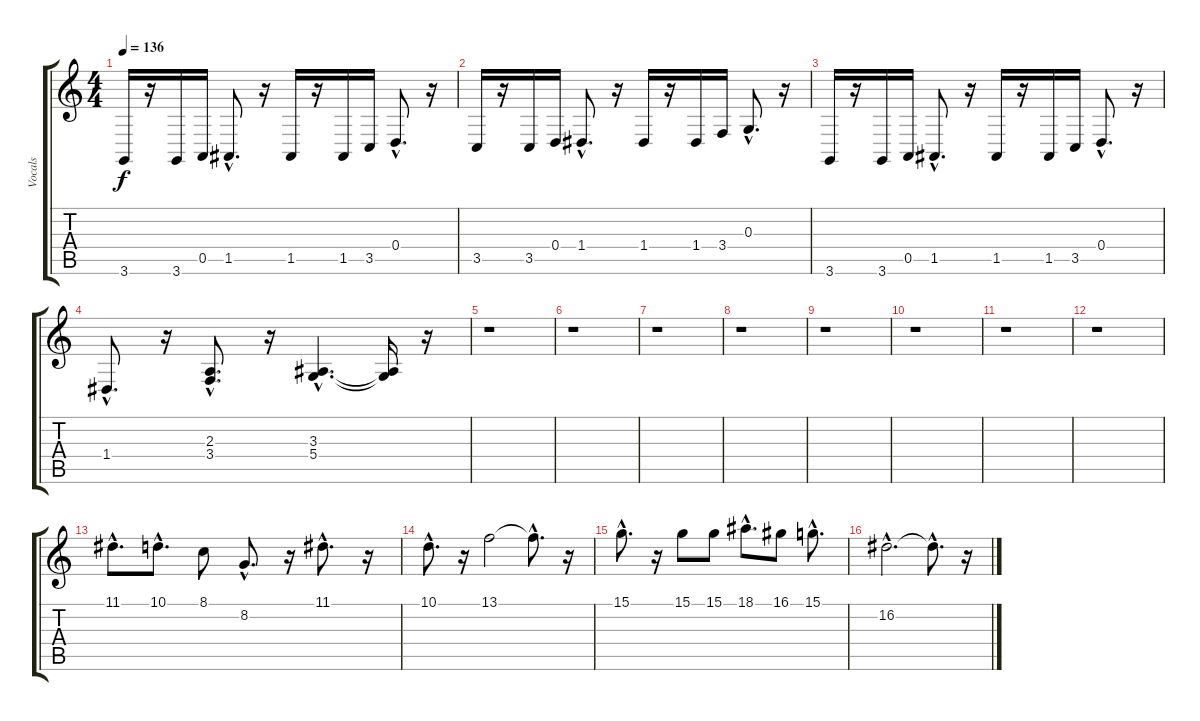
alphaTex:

\track ("Vocals" "Vocals") {instrument synthbrass2}
\staff {score tabs}
\tuning (E4 B3 G3 D3 A2 E2) {hide}
\ts (4 4)
\tempo 136
\clef g2
\ks c
3.6.16{dy f} r.16 3.6.16 0.5.16 1.5{hac}.8{d} r.16 1.5.16 r.16 1.5.16 3.5.16 0.4{hac}.8{d} r.16 |
3.5.16 r.16 3.5.16 0.4.16 1.4{hac}.8{d} r.16 1.4.16 r.16 1.4.16 3.4.16 0.3{hac}.8{d} r.16 |
3.6.16 r.16 3.6.16 0.5.16 1.5{hac}.8{d} r.16 1.5.16 r.16 1.5.16 3.5.16 0.4{hac}.8{d} r.16 |
1.4{hac}.8{d} r.16 (2.3{hac} 3.4{hac}).8{d} r.16 (3.3{hac} 5.4{hac}).4{d} (3.3{t} 5.4{t}).16 r.16 |
r.1 |
r.1 |
r.1 |
r.1 |
r.1 |
r.1 |
r.1 |
r.1 |
11.1{hac}.8{d} 10.1{hac}.8{d} 8.1.8 8.2{hac}.8{d} r.16 11.1{hac}.8{d} r.16 |
10.1{hac}.8{d} r.16 13.1.2 13.1{hac t}.8{d} r.16 |
15.1{hac}.8{d} r.16 15.1.8 15.1.8 18.1{hac}.8{d} 16.1.8 15.1{hac}.8{d} |
16.2{hac}.2{d} 16.2{hac t}.8{d} r.16
